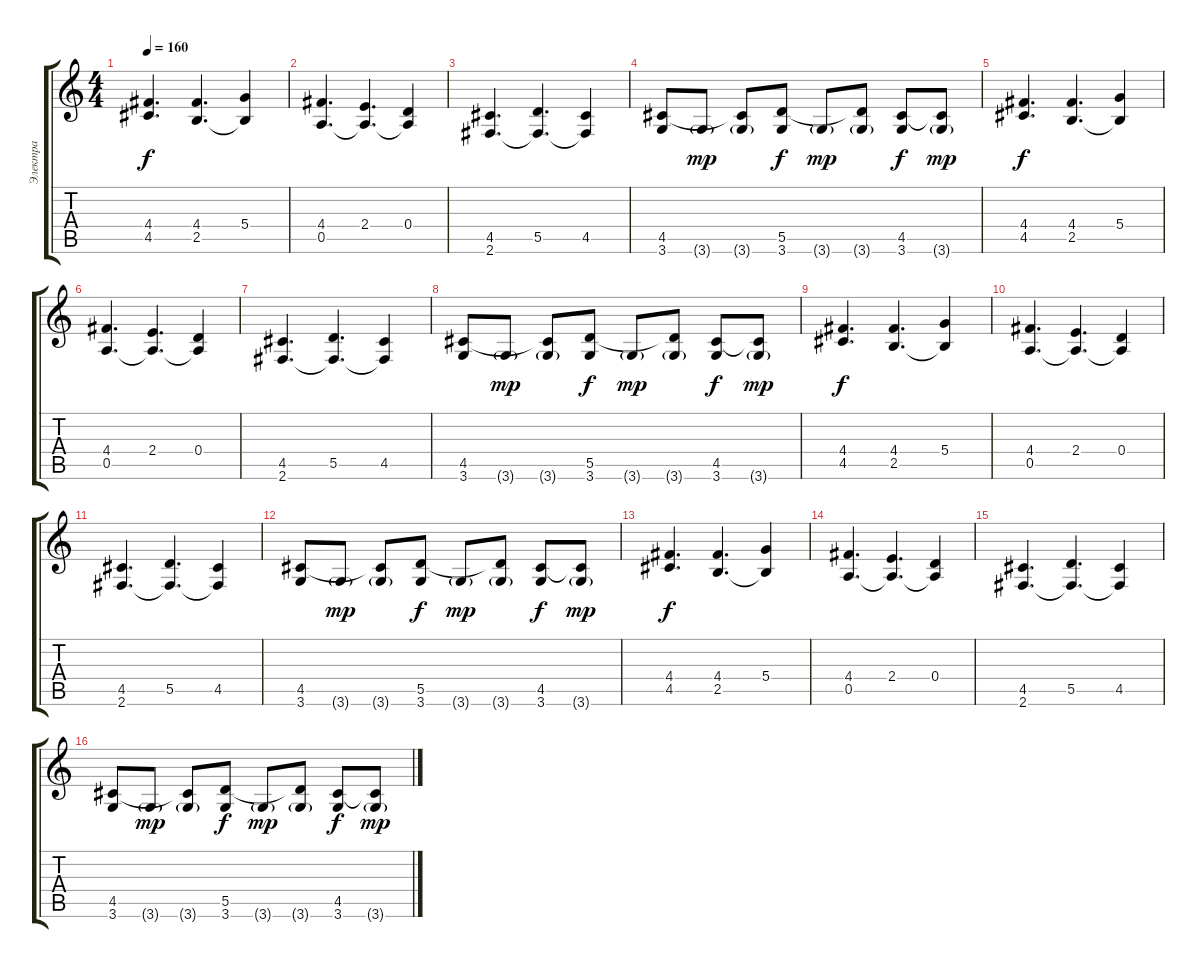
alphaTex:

\track ("Электра" "Электра") {instrument electricguitarjazz}
\staff {score tabs}
\tuning (E4 B3 G3 D3 A2 E2) {hide}
\ts (4 4)
\tempo 160
\clef g2
\ks c
(4.4 4.5).4{d dy f} (4.4 2.5).4{d} (5.4 2.5{t}).4 |
(4.4 0.5).4{d} (2.4 0.5{t}).4{d} (0.4 0.5{t}).4 |
(4.5 2.6).4{d} (5.5 2.6{t}).4{d} (4.5 2.6{t}).4 |
(4.5 3.6).8 3.6{g}.8{dy mp} (4.5{t} 3.6{g}).8 (5.5 3.6).8{dy f} 3.6{g}.8{dy mp} (5.5{t} 3.6{g}).8 (4.5 3.6).8{dy f} (4.5{t} 3.6{g}).8{dy mp} |
(4.4 4.5).4{d dy f} (4.4 2.5).4{d} (5.4 2.5{t}).4 |
(4.4 0.5).4{d} (2.4 0.5{t}).4{d} (0.4 0.5{t}).4 |
(4.5 2.6).4{d} (5.5 2.6{t}).4{d} (4.5 2.6{t}).4 |
(4.5 3.6).8 3.6{g}.8{dy mp} (4.5{t} 3.6{g}).8 (5.5 3.6).8{dy f} 3.6{g}.8{dy mp} (5.5{t} 3.6{g}).8 (4.5 3.6).8{dy f} (4.5{t} 3.6{g}).8{dy mp} |
(4.4 4.5).4{d dy f} (4.4 2.5).4{d} (5.4 2.5{t}).4 |
(4.4 0.5).4{d} (2.4 0.5{t}).4{d} (0.4 0.5{t}).4 |
(4.5 2.6).4{d} (5.5 2.6{t}).4{d} (4.5 2.6{t}).4 |
(4.5 3.6).8 3.6{g}.8{dy mp} (4.5{t} 3.6{g}).8 (5.5 3.6).8{dy f} 3.6{g}.8{dy mp} (5.5{t} 3.6{g}).8 (4.5 3.6).8{dy f} (4.5{t} 3.6{g}).8{dy mp} |
(4.4 4.5).4{d dy f} (4.4 2.5).4{d} (5.4 2.5{t}).4 |
(4.4 0.5).4{d} (2.4 0.5{t}).4{d} (0.4 0.5{t}).4 |
(4.5 2.6).4{d} (5.5 2.6{t}).4{d} (4.5 2.6{t}).4 |
(4.5 3.6).8 3.6{g}.8{dy mp} (4.5{t} 3.6{g}).8 (5.5 3.6).8{dy f} 3.6{g}.8{dy mp} (5.5{t} 3.6{g}).8 (4.5 3.6).8{dy f} (4.5{t} 3.6{g}).8{dy mp}
